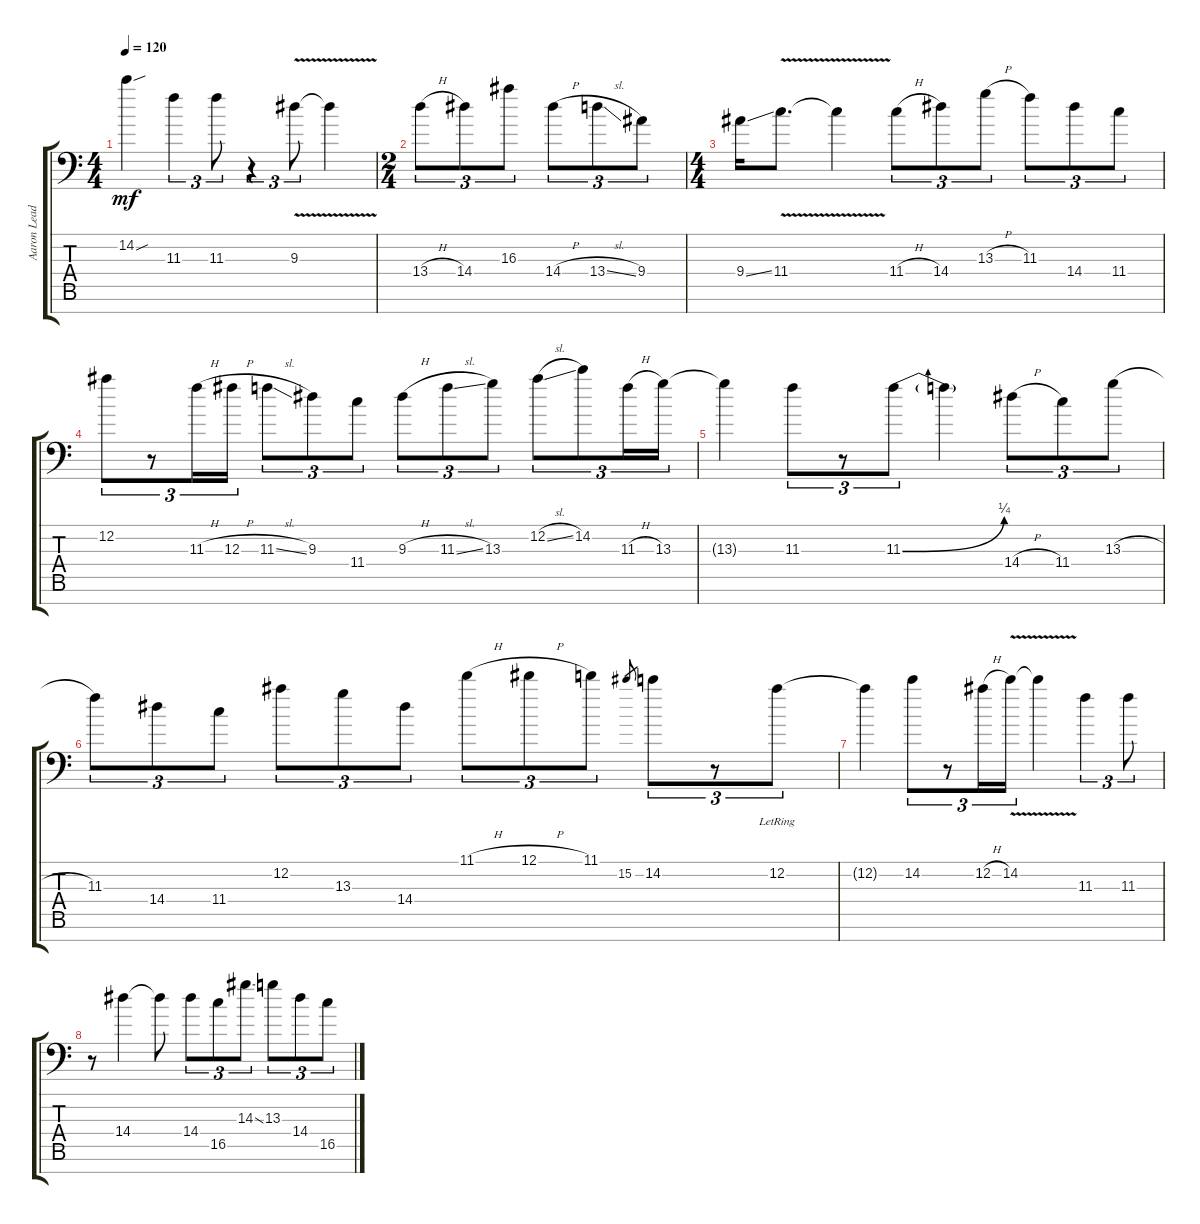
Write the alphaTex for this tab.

\track ("Aaron Lead" "Aaron Lead") {instrument distortionguitar}
\staff {score tabs}
\tuning (Eb4 Bb3 Gb3 Db3 Ab2 Eb2 Ab1) {hide}
\ts (4 4)
\tempo 120
\clef f4
\ks c
14.2{sou}.4{dy mf} 11.3.4{tu (3 2)} 11.3.8{tu (3 2)} r.4{tu (3 2)} 9.3{v}.8{tu (3 2)} 9.3{v t}.4 |
\ts (2 4)
13.4{h}.8{tu (3 2) volume 16} 14.4.8{tu (3 2)} 16.3.8{tu (3 2)} 14.4{h}.8{tu (3 2)} 13.4{sl}.8{tu (3 2)} 9.4.8{tu (3 2)} |
\ts (4 4)
9.4{ss}.16 11.4{v}.8{d} 11.4{v t}.4 11.4{h}.8{tu (3 2)} 14.4.8{tu (3 2)} 13.3{h}.8{tu (3 2)} 11.3.8{tu (3 2)} 14.4.8{tu (3 2)} 11.4.8{tu (3 2)} |
12.2.8{tu (3 2)} r.8{tu (3 2)} 11.3{h}.16{tu (3 2)} 12.3{h}.16{tu (3 2)} 11.3{sl}.8{tu (3 2)} 9.3.8{tu (3 2)} 11.4.8{tu (3 2)} 9.3{h}.8{tu (3 2)} 11.3{sl}.8{tu (3 2)} 13.3.8{tu (3 2)} 12.2{sl}.8{tu (3 2)} 14.2.8{tu (3 2)} 11.3{h}.16{tu (3 2)} 13.3.16{tu (3 2)} |
13.3{t}.4 11.3.8{tu (3 2)} r.8{tu (3 2)} 11.3{be (bend 0 0 60 1)}.8{tu (3 2)} 11.3{t}.4 14.4{h}.8{tu (3 2)} 11.4.8{tu (3 2)} 13.3{h}.8{tu (3 2)} |
11.3.8{tu (3 2)} 14.4.8{tu (3 2)} 11.4.8{tu (3 2)} 12.2.8{tu (3 2)} 13.3.8{tu (3 2)} 14.4.8{tu (3 2)} 11.1{h}.8{tu (3 2)} 12.1{h}.8{tu (3 2)} 11.1.8{tu (3 2)} 15.2.8{gr} 14.2.8{tu (3 2)} r.8{tu (3 2)} 12.2{lr}.8{tu (3 2)} |
12.2{t}.4 14.2.8{tu (3 2)} r.8{tu (3 2)} 12.2{h}.16{tu (3 2)} 14.2{v}.16{tu (3 2)} 14.2{v t}.4 11.3.4{tu (3 2)} 11.3.8{tu (3 2)} |
r.8 14.4.4 14.4{t}.8 14.4.8{tu (3 2)} 16.5.8{tu (3 2)} 14.3{ss}.8{tu (3 2)} 13.3.8{tu (3 2)} 14.4.8{tu (3 2)} 16.5.8{tu (3 2)}
